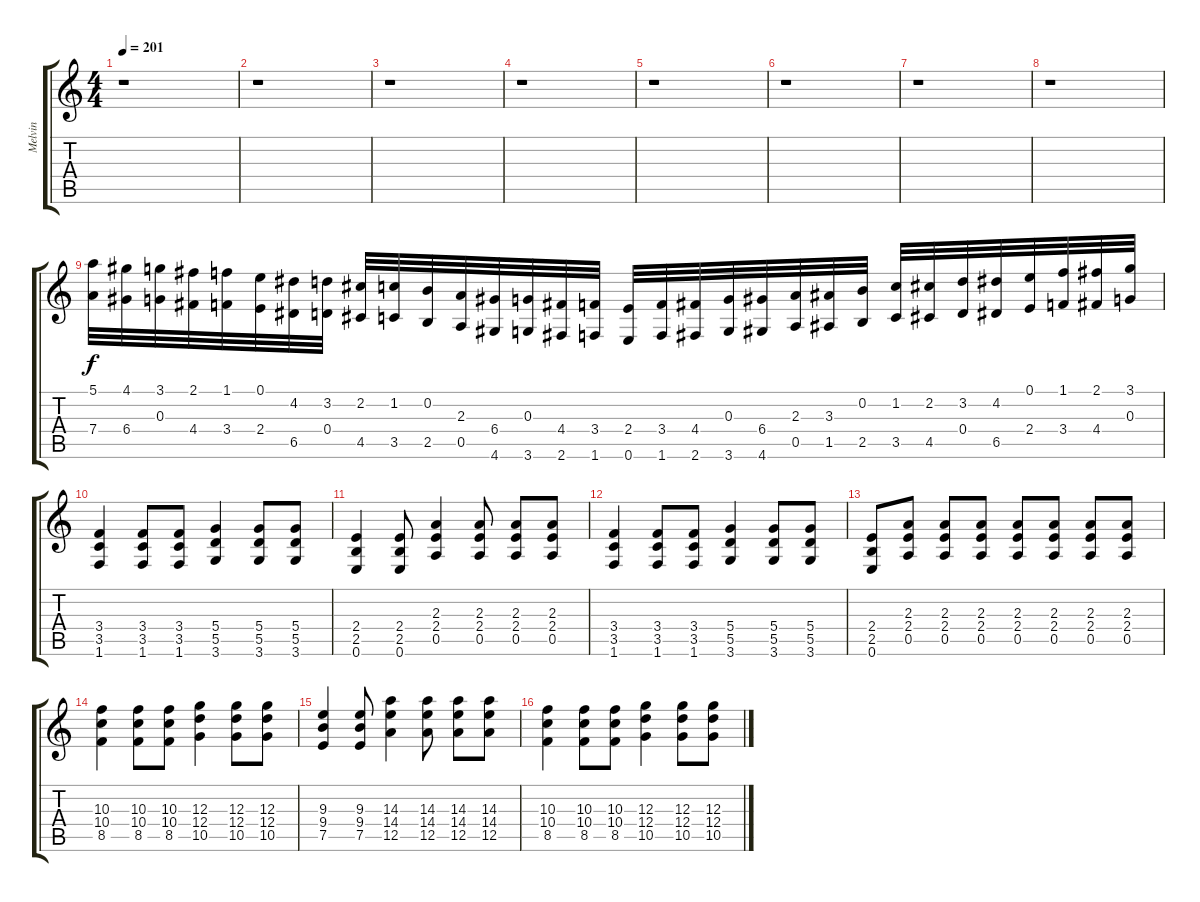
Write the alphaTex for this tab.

\track ("Melvin" "Melvin") {instrument distortionguitar}
\staff {score tabs}
\tuning (E4 B3 G3 D3 A2 E2) {hide}
\ts (4 4)
\tempo 201
\clef g2
\ks c
r.1{dy f instrument distortionguitar} |
r.1 |
r.1 |
r.1 |
r.1 |
r.1 |
r.1 |
r.1 |
(5.1 7.4).32 (4.1 6.4).32 (3.1 0.3).32 (2.1 4.4).32 (1.1 3.4).32 (0.1 2.4).32 (4.2 6.5).32 (3.2 0.4).32 (2.2 4.5).32 (1.2 3.5).32 (0.2 2.5).32 (2.3 0.5).32 (6.4 4.6).32 (0.3 3.6).32 (4.4 2.6).32 (3.4 1.6).32 (2.4 0.6).32 (3.4 1.6).32 (4.4 2.6).32 (0.3 3.6).32 (6.4 4.6).32 (2.3 0.5).32 (3.3 1.5).32 (0.2 2.5).32 (1.2 3.5).32 (2.2 4.5).32 (3.2 0.4).32 (4.2 6.5).32 (0.1 2.4).32 (1.1 3.4).32 (2.1 4.4).32 (3.1 0.3).32 |
(3.4 3.5 1.6).4 (3.4 3.5 1.6).8 (3.4 3.5 1.6).8 (5.4 5.5 3.6).4 (5.4 5.5 3.6).8 (5.4 5.5 3.6).8 |
(2.4 2.5 0.6).4 (2.4 2.5 0.6).8 (2.3 2.4 0.5).4 (2.3 2.4 0.5).8 (2.3 2.4 0.5).8 (2.3 2.4 0.5).8 |
(3.4 3.5 1.6).4 (3.4 3.5 1.6).8 (3.4 3.5 1.6).8 (5.4 5.5 3.6).4 (5.4 5.5 3.6).8 (5.4 5.5 3.6).8 |
(2.4 2.5 0.6).8 (2.3 2.4 0.5).8 (2.3 2.4 0.5).8 (2.3 2.4 0.5).8 (2.3 2.4 0.5).8 (2.3 2.4 0.5).8 (2.3 2.4 0.5).8 (2.3 2.4 0.5).8 |
(10.3 10.4 8.5).4 (10.3 10.4 8.5).8 (10.3 10.4 8.5).8 (12.3 12.4 10.5).4 (12.3 12.4 10.5).8 (12.3 12.4 10.5).8 |
(9.3 9.4 7.5).4 (9.3 9.4 7.5).8 (14.3 14.4 12.5).4 (14.3 14.4 12.5).8 (14.3 14.4 12.5).8 (14.3 14.4 12.5).8 |
(10.3 10.4 8.5).4 (10.3 10.4 8.5).8 (10.3 10.4 8.5).8 (12.3 12.4 10.5).4 (12.3 12.4 10.5).8 (12.3 12.4 10.5).8
